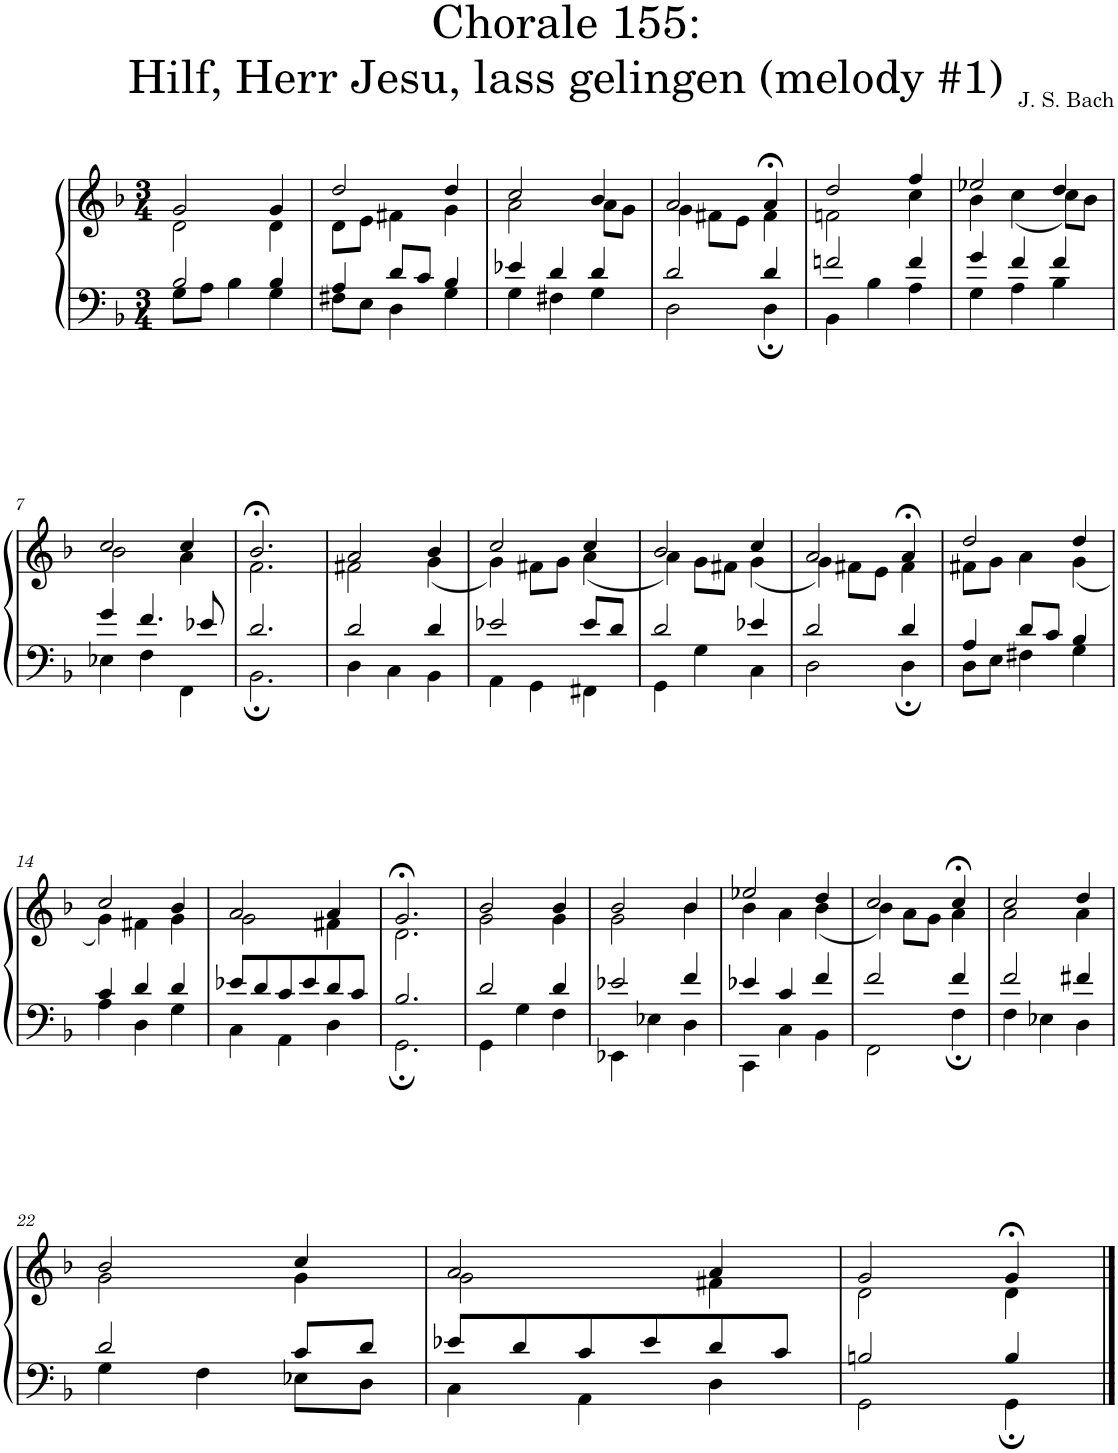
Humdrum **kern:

**kern	**kern
*part1	*part1
*staff2	*staff1
*I"S,A	*
*clefF4	*clefG2
*k[b-]	*k[b-]
*M3/4	*M3/4
=1	=1
*^	*^
2B-/	8G\L	2g/	2d\
.	8A\J	.	.
.	4B-\	.	.
4B-/	4G\	4g/	4d\
=2	=2	=2	=2
4A/	8F#X\L	2dd/	8d\L
.	8E\J	.	8e\J
8d/L	4D\	.	4f#X\
8c/J	.	.	.
4B-/	4G\	4dd/	4g\
=3	=3	=3	=3
4e-X/	4G\	2cc/	2a\
4d/	4F#X\	.	.
4d/	4G\	4b-/	8a\L
.	.	.	8g\J
=4	=4	=4	=4
2d/	2D\	2a/	4g\
.	.	.	8f#X\L
.	.	.	8e\J
4d/	4D;\	4a;</	4f#\
=5	=5	=5	=5
2fn/	4BB-\	2dd/	2fn\
.	4B-\	.	.
4f/	4A\	4ff/	4cc\
=6	=6	=6	=6
4g/	4G\	2ee-X/	4b-\
4f/	4A\	.	(<4cc\
4f/	4B-\	4dd/	8cc\L)
.	.	.	8b-\J
!!LO:LB:g=z	!!
=7	=7	=7	=7
4g/	4E-X\	2cc/	2b-\
4.f/	4F\	.	.
.	4FF\	4cc/	4a\
8e-X/	.	.	.
=8	=8	=8	=8
2.d/	2.BB-;\	2.b-;</	2.f\
=9	=9	=9	=9
2d/	4D\	2a/	2f#X\
.	4C\	.	.
4d/	4BB-\	4b-/	(<4g\
=10	=10	=10	=10
2e-X/	4AA\	2cc/	4g\)
.	4GG\	.	8f#X\L
.	.	.	8g\J
8e-/L	4FF#X\	4cc/	(<4a\
8d/J	.	.	.
=11	=11	=11	=11
2d/	4GG\	2b-/	4a\)
.	4G\	.	8g\L
.	.	.	8f#X\J
4e-X/	4C\	4cc/	(<4g\
=12	=12	=12	=12
2d/	2D\	2a/	4g\)
.	.	.	8f#X\L
.	.	.	8e\J
4d/	4D;\	4a;</	4f#\
=13	=13	=13	=13
4A/	8D\L	2dd/	8f#X\L
.	8E\J	.	8g\J
8d/L	4F#X\	.	4a\
8c/J	.	.	.
4B-/	4G\	4dd/	(<4g\
!!LO:LB:g=z	!!
=14	=14	=14	=14
4c/	4A\	2cc/	4g\)
4d/	4D\	.	4f#X\
4d/	4G\	4b-/	4g\
=15	=15	=15	=15
8e-X/L	4C\	2a/	2g\
8d/	.	.	.
8c/	4AA\	.	.
8e-/	.	.	.
8d/	4D\	4a/	4f#X\
8c/J	.	.	.
=16	=16	=16	=16
2.B-/	2.GG;\	2.g;</	2.d\
=17	=17	=17	=17
2d/	4GG\	2b-/	2g\
.	4G\	.	.
4d/	4F\	4b-/	4g\
=18	=18	=18	=18
2e-X/	4EE-X\	2b-/	2g\
.	4E-X\	.	.
4f/	4D\	4b-/	4b-\
=19	=19	=19	=19
4e-X/	4CC\	2ee-X/	4b-\
4c/	4C\	.	4a\
4f/	4BB-\	4dd/	(<4b-\
=20	=20	=20	=20
2f/	2FF\	2cc/	4b-\)
.	.	.	8a\L
.	.	.	8g\J
4f/	4F;\	4cc;</	4a\
=21	=21	=21	=21
2f/	4F\	2cc/	2a\
.	4E-X\	.	.
4f#X/	4D\	4dd/	4a\
!!LO:LB:g=z	!!
=22	=22	=22	=22
2d/	4G\	2b-/	2g\
.	4F\	.	.
8c/L	8E-X\L	4cc/	4g\
8d/J	8D\J	.	.
=23	=23	=23	=23
8e-X/L	4C\	2a/	2g\
8d/	.	.	.
8c/	4AA\	.	.
8e-/	.	.	.
8d/	4D\	4a/	4f#X\
8c/J	.	.	.
=24	=24	=24	=24
2Bn/	2GG\	2g/	2d\
4B/	4GG;\	4g;</	4d\
*v	*v	*	*
*	*v	*v
==	==
*-	*-
